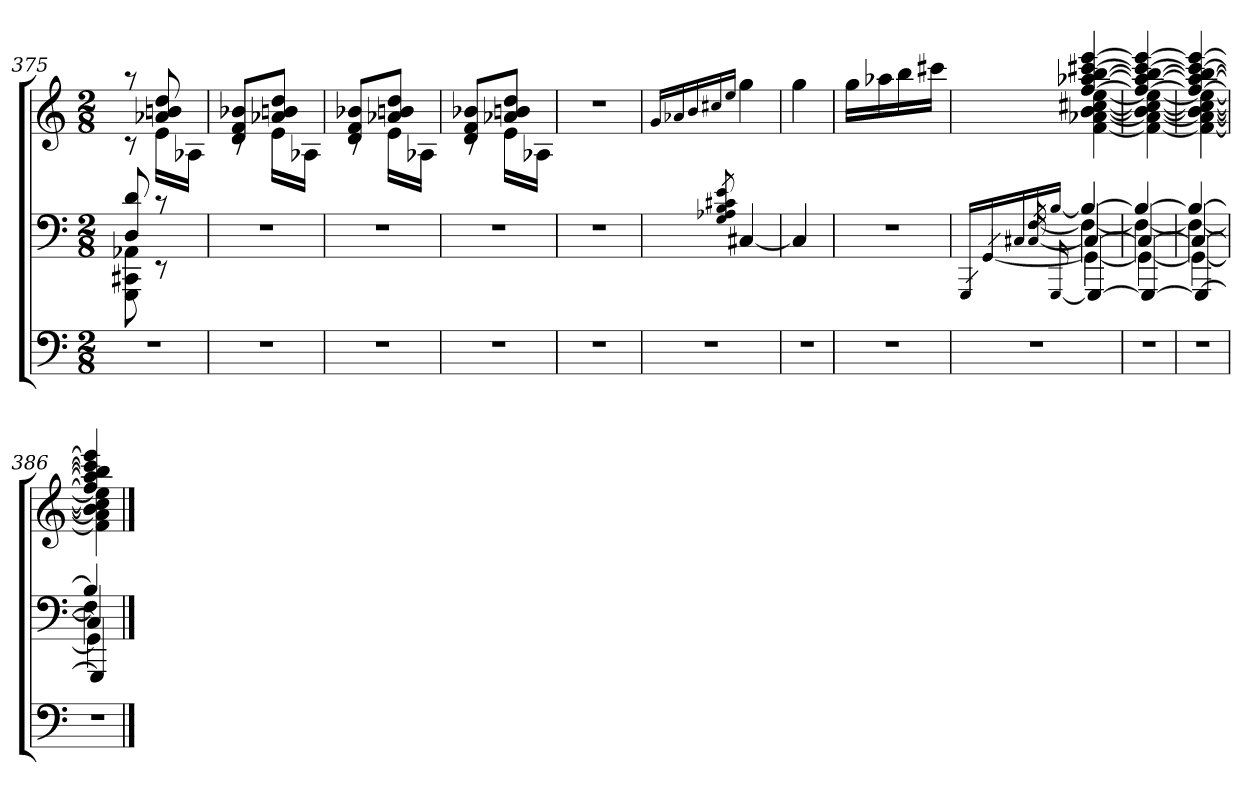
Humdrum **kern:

**kern	**kern	**kern
*part3	*part2	*part1
*staff3	*staff2	*staff1
*clefF4	*clefF4	*clefG2
*k[]	*k[]	*k[]
*M2/8	*M2/8	*M2/8
=375	=375	=375
*	*^	*^
4r	8D 8d	8GGG 8CC#X 8AA-X	8raa	8rc
.	8rc	8rEE	8a-X 8bn 8dd	16eLL
.	.	.	.	16A-XJJ
*	*v	*v	*	*
=376	=376	=376	=376
4r	4r	8d 8f 8b-XL	8rc
.	.	8a-X 8bn 8ddJ	16eLL
.	.	.	16A-XJJ
=377	=377	=377	=377
4r	4r	8d 8f 8b-XL	8rc
.	.	8a-X 8bn 8ddJ	16eLL
.	.	.	16A-XJJ
=378	=378	=378	=378
4r	4r	8d 8f 8b-XL	8rc
.	.	8a-X 8bn 8ddJ	16eLL
.	.	.	16A-XJJ
*	*	*v	*v
=379	=379	=379
4r	4r	4r
=380	=380	=380
.	.	16qqg/LL
.	.	16qqa-X/
.	.	16qqb/
.	.	16qqcc#X/
.	8qG/ 8qA-X/ 8qB/ 8qc#X/ 8qe/	16qqee/JJ
4r	[4C#X	4gg
=381	=381	=381
4r	4C#]	4gg
=382	=382	=382
4r	4r	16ggLL
.	.	16aa-X
.	.	16bb
.	.	16ccc#XJJ
=383	=383	=383
.	16qqGGG/LL	.
.	16qqGG/	.
.	16qqC#X/	.
*	*^	*
*	*	*^	*
*	*	*	*^	*
*	*	*	*	*^	*
.	16qqF/	.	.	.	[4qGGG	.
.	[16qqB/JJ	[8qF	[8qC#	[4qGG	16qqGGG_	.
*	*	*	*	*	*	*^
4r	4B_	4F_	4C#_	4GG_	4GGG_	[4ff [4aa-X [4bb [4ccc#X [4eee	[4f [4a-X [4b [4cc#X [4ee
=384	=384	=384	=384	=384	=384	=384	=384
4r	4B_	4F_	4C#_	4GG_	4GGG_	4ff_ 4aa-_ 4bb_ 4ccc#_ 4eee_	4f_ 4a-_ 4b_ 4cc#_ 4ee_
=385	=385	=385	=385	=385	=385	=385	=385
4r	4B_	4F_	4C#_	4GG_	4GGG_	4ff_ 4aa-_ 4bb_ 4ccc#_ 4eee_	4f_ 4a-_ 4b_ 4cc#_ 4ee_
=386	=386	=386	=386	=386	=386	=386	=386
4r	4B]	4F]	4C#]	4GG]	4GGG]	4ff] 4aa-] 4bb] 4ccc#] 4eee]	4f] 4a-] 4b] 4cc#] 4ee]
*	*v	*v	*v	*v	*v	*	*
*	*	*v	*v
==	==	==
*-	*-	*-
